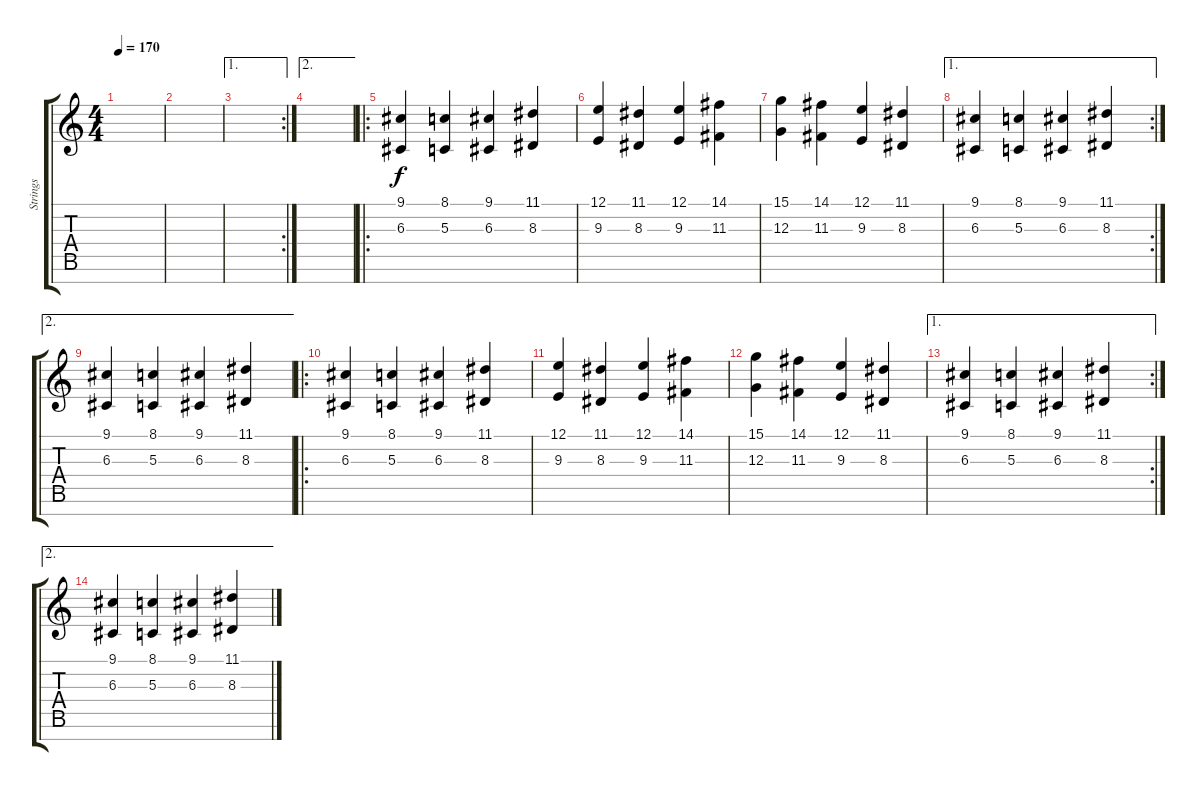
\track ("Strings" "Strings") {instrument stringensemble1}
\staff {score tabs}
\tuning (E4 B3 G3 D3 A2 E2 B1) {hide}
\ts (4 4)
\tempo 170
\clef g2
\ks c
|
|
\ae 1
\rc 2
|
\ae 2
|
\ro
(9.1 6.3).4 (8.1 5.3).4 (9.1 6.3).4 (11.1 8.3).4 |
(12.1 9.3).4 (11.1 8.3).4 (12.1 9.3).4 (14.1 11.3).4 |
(15.1 12.3).4 (14.1 11.3).4 (12.1 9.3).4 (11.1 8.3).4 |
\ae 1
\rc 2
(9.1 6.3).4 (8.1 5.3).4 (9.1 6.3).4 (11.1 8.3).4 |
\ae 2
(9.1 6.3).4 (8.1 5.3).4 (9.1 6.3).4 (11.1 8.3).4 |
\ro
(9.1 6.3).4 (8.1 5.3).4 (9.1 6.3).4 (11.1 8.3).4 |
(12.1 9.3).4 (11.1 8.3).4 (12.1 9.3).4 (14.1 11.3).4 |
(15.1 12.3).4 (14.1 11.3).4 (12.1 9.3).4 (11.1 8.3).4 |
\ae 1
\rc 2
(9.1 6.3).4 (8.1 5.3).4 (9.1 6.3).4 (11.1 8.3).4 |
\ae 2
(9.1 6.3).4 (8.1 5.3).4 (9.1 6.3).4 (11.1 8.3).4
